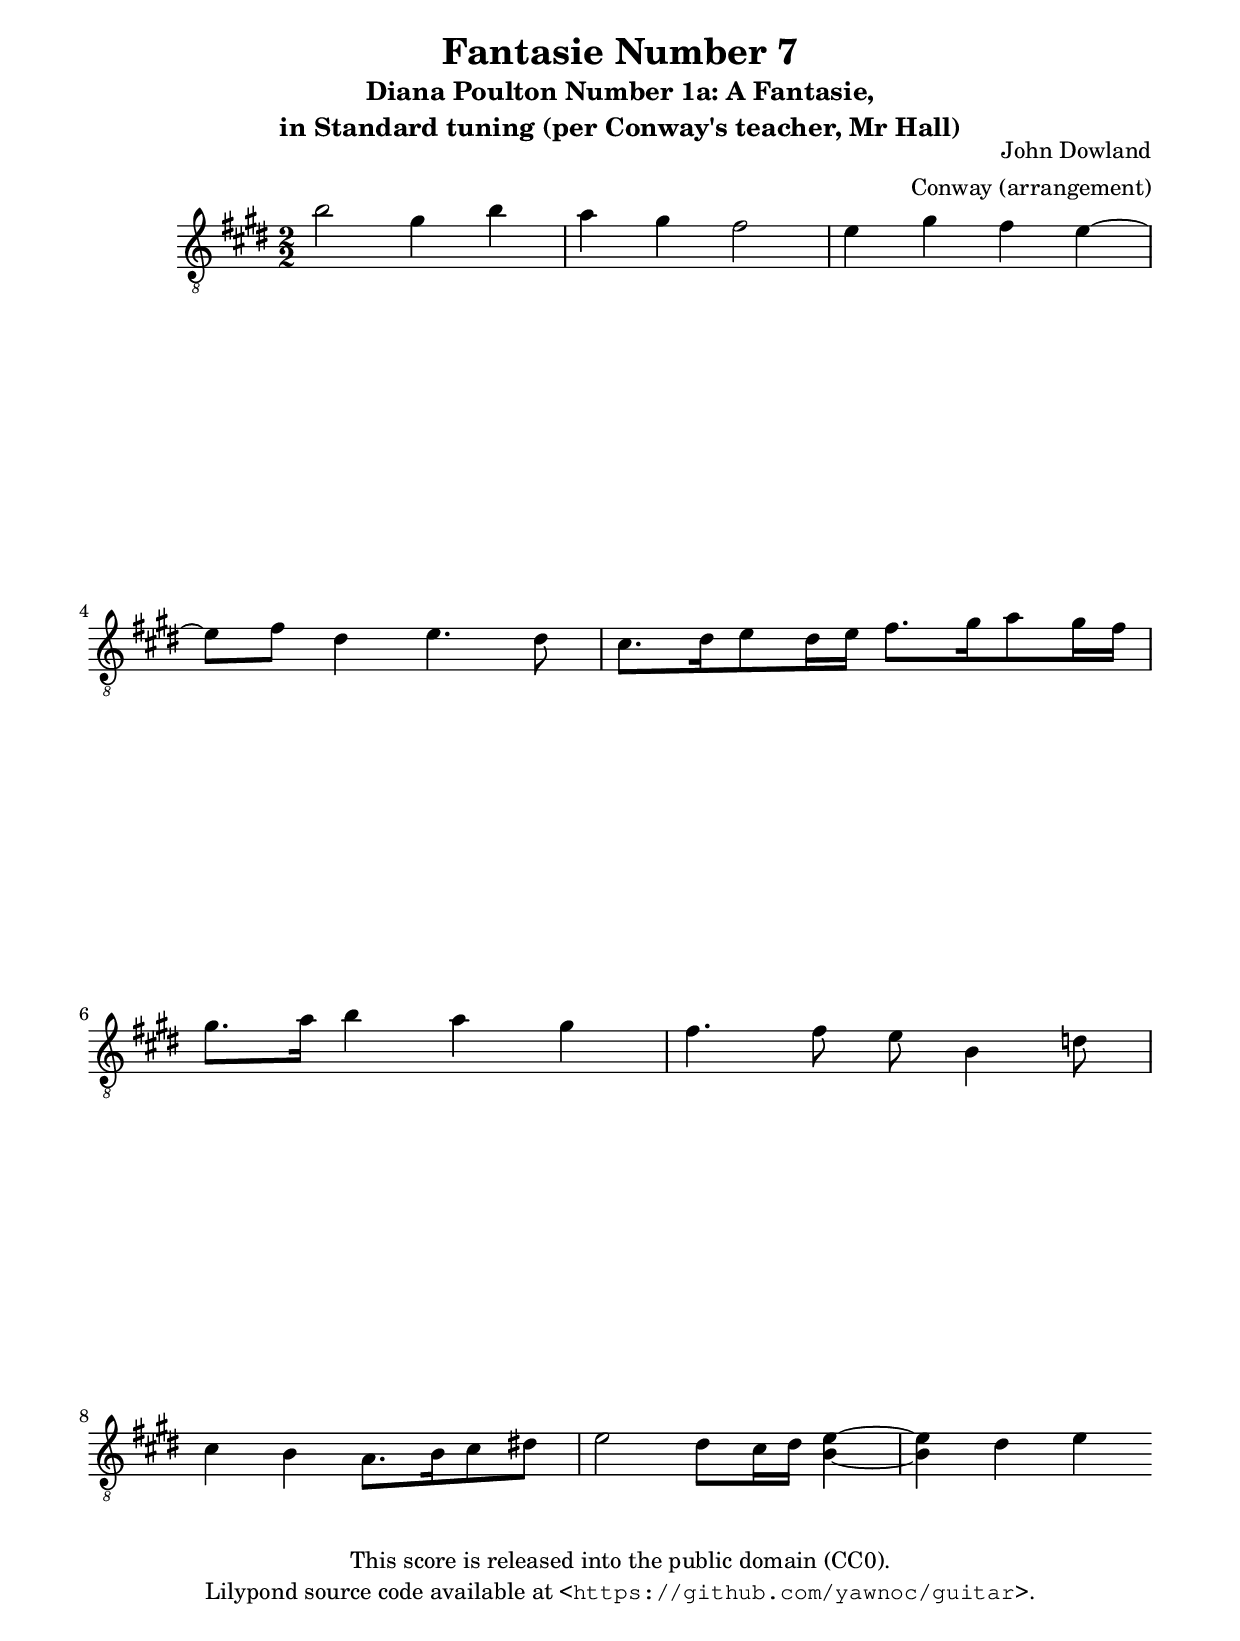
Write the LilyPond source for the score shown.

\version "2.18.2"


%%%%%%%%%%%%%%%%%%%%%%%%%%%%%%%%%%%%%%%%%%%%%%%%%%%%%%%%%%%%%%%%
% General
%%%%%%%%%%%%%%%%%%%%%%%%%%%%%%%%%%%%%%%%%%%%%%%%%%%%%%%%%%%%%%%%

\paper {
  top-margin = 1.5\cm
  left-margin = 1.5\cm
  right-margin = 1.5\cm
  bottom-margin = 1.5\cm
  ragged-last-bottom = ##f
  footnote-separator-markup = \markup { \vspace #1.5 }
}

globalSettings = {
  \accidentalStyle modern
  \compressFullBarRests
  \mergeDifferentlyHeadedOn
  \mergeDifferentlyDottedOn
  \numericTimeSignature
  \pointAndClickOff
  \override TextScript.extra-offset = #'(0 . 0.7)
  \override Score.FootnoteItem.annotation-line = ##f
}

origin-url = "https://github.com/yawnoc/guitar"

\header {
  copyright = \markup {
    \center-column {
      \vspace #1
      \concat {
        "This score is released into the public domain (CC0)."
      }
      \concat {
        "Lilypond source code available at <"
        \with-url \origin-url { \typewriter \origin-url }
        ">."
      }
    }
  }
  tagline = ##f
}

triplet = #(define-music-function
  (parser location music) (ly:music?)
  #{
    \tuplet 3/2 { $music }
  #}
)

tripletDuple = #(define-music-function
  (parser location music) (ly:music?)
  #{
    \tuplet 6/4 { $music }
  #}
)

overrideBeamedStemLengths = #(define-scheme-function
  (parser location lengths) (list?)
  #{
    \override Stem.details.beamed-lengths = $lengths
  #}
)
revertBeamedStemLengths = { \revert Stem.details.beamed-lengths }

overrideBeamVerticalPositions = #(define-scheme-function
  (parser location positions) (pair?)
  #{
    \override Beam.positions = $positions
  #}
)

%%%%%%%%%%%%%%%%%%%%%%%%%%%%%%%%%%%%%%%%%%%%%%%%%%%%%%%%%%%%%%%%
% Semantic bar lines
%%%%%%%%%%%%%%%%%%%%%%%%%%%%%%%%%%%%%%%%%%%%%%%%%%%%%%%%%%%%%%%%

barLineGoto = { \bar "||" }
barLineKeyChange = { \bar "||" }
barLineEnd = { \bar "|." }

%%%%%%%%%%%%%%%%%%%%%%%%%%%%%%%%%%%%%%%%%%%%%%%%%%%%%%%%%%%%%%%%
% Guitar notation
%%%%%%%%%%%%%%%%%%%%%%%%%%%%%%%%%%%%%%%%%%%%%%%%%%%%%%%%%%%%%%%%

stringNumbersAbove = { \set stringNumberOrientations = #'(up) }
stringNumbersBelow = { \set stringNumberOrientations = #'(down) }

fingeringAbove = { \set fingeringOrientations = #'(up) }
fingeringBelow = { \set fingeringOrientations = #'(down) }
fingeringAleft = { \set fingeringOrientations = #'(left) }
fingeringAright = { \set fingeringOrientations = #'(right) }

startGraceMusic = {
  <>(
  \override Fingering.font-size = -6
}
stopGraceMusic = {
  \revert Fingering.font-size
  <>)
}

overrideHorizontalShift = #(define-scheme-function
  (parser location distance) (number?)
  #{
    \override NoteColumn.force-hshift = $distance
  #}
)
revertHorizontalShift = { \revert NoteColumn.force-hshift }

barreSpan = #(define-music-function
  (parser location label offsetPair music)
  (string? (pair? (cons 0 0)) ly:music?)
  (let
    (
      (elements (extract-named-music music '(NoteEvent EventChord)))
    )
    (if
      (pair? elements)
      (let
        (
          (first-element (first elements))
          (last-element (last elements))
        )
        (set!
          (ly:music-property first-element 'articulations)
          (cons
            (make-music 'TextSpanEvent 'span-direction -1)
            (ly:music-property first-element 'articulations)
          )
        )
        (set!
          (ly:music-property last-element 'articulations)
          (cons
            (make-music 'TextSpanEvent 'span-direction 1)
            (ly:music-property last-element 'articulations)
          )
        )
      )
    )
  )
  #{
    \once \override TextSpanner.font-shape = #'upright
    \once \override TextSpanner.style = #'line
    \once \override TextSpanner.extra-offset = #offsetPair
    \once \override TextSpanner.bound-details = #`(
      (left
        (text . ,#{ \markup { \raise #-0.7 { #label \hspace #0.7 }} #})
        (Y . 0)
        (padding . -0.8)
        (attach-dir . -2)
      )
      (right
        (text . ,#{ \markup { \draw-line #'(0 . -1.3) } #}) ;; draw hook
        (Y . 0)
        (padding . -0.5)
        (attach-dir . 2)
      )
    )
    \once \override TextSpanner #'after-line-breaking = #(lambda (grob)
      (let*
        (
          (originalGrob (ly:grob-original grob))
          (splitGrobs (ly:spanner-broken-into originalGrob))
        )
        (if
          (and
            (>= (length splitGrobs) 2)
            (not (eq? (car (last-pair splitGrobs)) grob))
          )
          (begin
            (ly:grob-set-nested-property! grob
              '(bound-details right text)
              #{ \markup { \draw-line #'(0 . 0) } #} ;; suppress draw hook
            )
            (ly:grob-set-property! grob
              'extra-offset
              (cons
                (car offsetPair)
                (+ (cdr offsetPair) 0.7) ;; correction for suppressed hook
              )
            )
            (ly:grob-set-nested-property! grob
              '(bound-details right padding)
              #'-3 ;; increase spanner length
            )
          )
        )
      )
    )
    $music
  #}
)

barre = #(define-scheme-function
  (parser location label) (string?)
  #{
    \markup {
      \center-align {
        \hspace #0.7
        $label
      }
    }
  #}
)

nudgeNextBarre = #(define-scheme-function
  (parser location distance) (number?)
  #{
    \once \override TextScript.X-offset = $distance
  #}
)

position = #(define-scheme-function
  (parser location label) (string?)
  #{
    \markup {
      \center-align {
        \hspace #0.5
        $label
      }
    }
  #}
)

#(define-markup-command
  (markupString layout properties stringNumber) (markup?)
  (interpret-markup layout properties
    #{
      \markup \circle { \bold #stringNumber }
    #}
  )
)

#(define-markup-command
  (resonatesOn layout properties note stringNumber) (markup? markup?)
  (interpret-markup layout properties
    #{
      \markup { #note "resonates on" \markupString #stringNumber }
    #}
  )
)

%%%%%%%%%%%%%%%%%%%%%%%%%%%%%%%%%%%%%%%%%%%%%%%%%%%%%%%%%%%%%%%%
% Goto statements
%%%%%%%%%%%%%%%%%%%%%%%%%%%%%%%%%%%%%%%%%%%%%%%%%%%%%%%%%%%%%%%%

overrideGotoVisibility = {
  \once \override Score.RehearsalMark #'break-visibility = #'#(#t #t #f)
}

makeGotoMark = #(define-scheme-function
  (parser location label) (string?)
  #{
    \mark \markup { \small \italic $label }
  #}
)

simultaneousMarkSeparator = {
  \cadenzaOn
    s1073741824 % stupid, but works
  \cadenzaOff
}

coda = {
  \overrideGotoVisibility
  \mark \markup { \musicglyph #"scripts.coda" }
}

fine = {
  \overrideGotoVisibility
  \makeGotoMark Fine
}

dcAlCoda = {
  \overrideGotoVisibility
  \makeGotoMark "D.C. al Coda"
}

dcAlFine = {
  \overrideGotoVisibility
  \makeGotoMark "D.C. al Fine"
}

toCoda = {
  \overrideGotoVisibility
  \makeGotoMark "to Coda"
}



\header {
  title = "Fantasie Number 7"
  subtitle = \markup {
    \center-column {
      "Diana Poulton Number 1a: A Fantasie,"
      "in Standard tuning (per Conway's teacher, Mr Hall)"
    }
  }
  composer = "John Dowland"
  arranger = "Conway (arrangement)"
}


initialSignatures = {
  \clef "treble_8"
  \key e \major
  \time 2/2
}


highVoiceMusic = {
  
  % Main theme high
  \barNumberCheck #1
  \relative c'' {
    b2 gis4 b |
    a gis fis2 |
    e4 gis fis e~ |
    e8 fis dis4 e4. dis8 |
    cis8. dis16 e8 dis16 e fis8. gis16 a8 gis16 fis |
    gis8. a16 b4 a gis |
    fis4. fis8 e8 b4 d8 |
    cis4 b a8. b16 cis8 dis |
    e2 dis8 cis16 dis <e~ b~>4 |
    <e b> dis e
  }
  
}


allMusic = {
  \globalSettings
  \initialSignatures
  <<
    << \highVoiceMusic >>
  >>
}


\score {
  \allMusic
}
